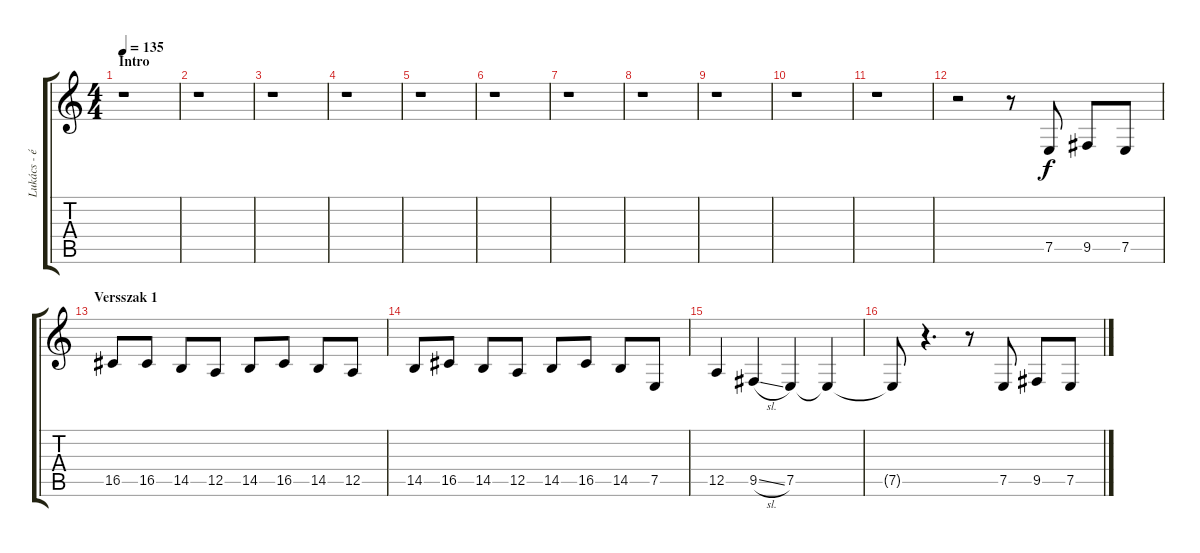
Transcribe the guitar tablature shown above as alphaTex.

\track ("Lukács - ének" "Lukács - é") {instrument tenorsax}
\staff {score tabs}
\tuning (E4 B3 G3 D3 A2 E2) {hide}
\ts (4 4)
\section ("" "Intro")
\tempo 135
\clef g2
\ks c
r.1{dy f instrument tenorsax} |
r.1 |
r.1 |
r.1 |
r.1 |
r.1 |
r.1 |
r.1 |
r.1 |
r.1 |
r.1 |
r.2 r.8 7.5.8 9.5.8 7.5.8 |
\section ("" "Versszak 1")
16.5.8 16.5.8 14.5.8 12.5.8 14.5.8 16.5.8 14.5.8 12.5.8 |
14.5.8 16.5.8 14.5.8 12.5.8 14.5.8 16.5.8 14.5.8 7.5.8 |
12.5.4 9.5{sl}.4 7.5.4 7.5{t}.4 |
7.5{t}.8 r.4{d} r.8 7.5.8 9.5.8 7.5.8
